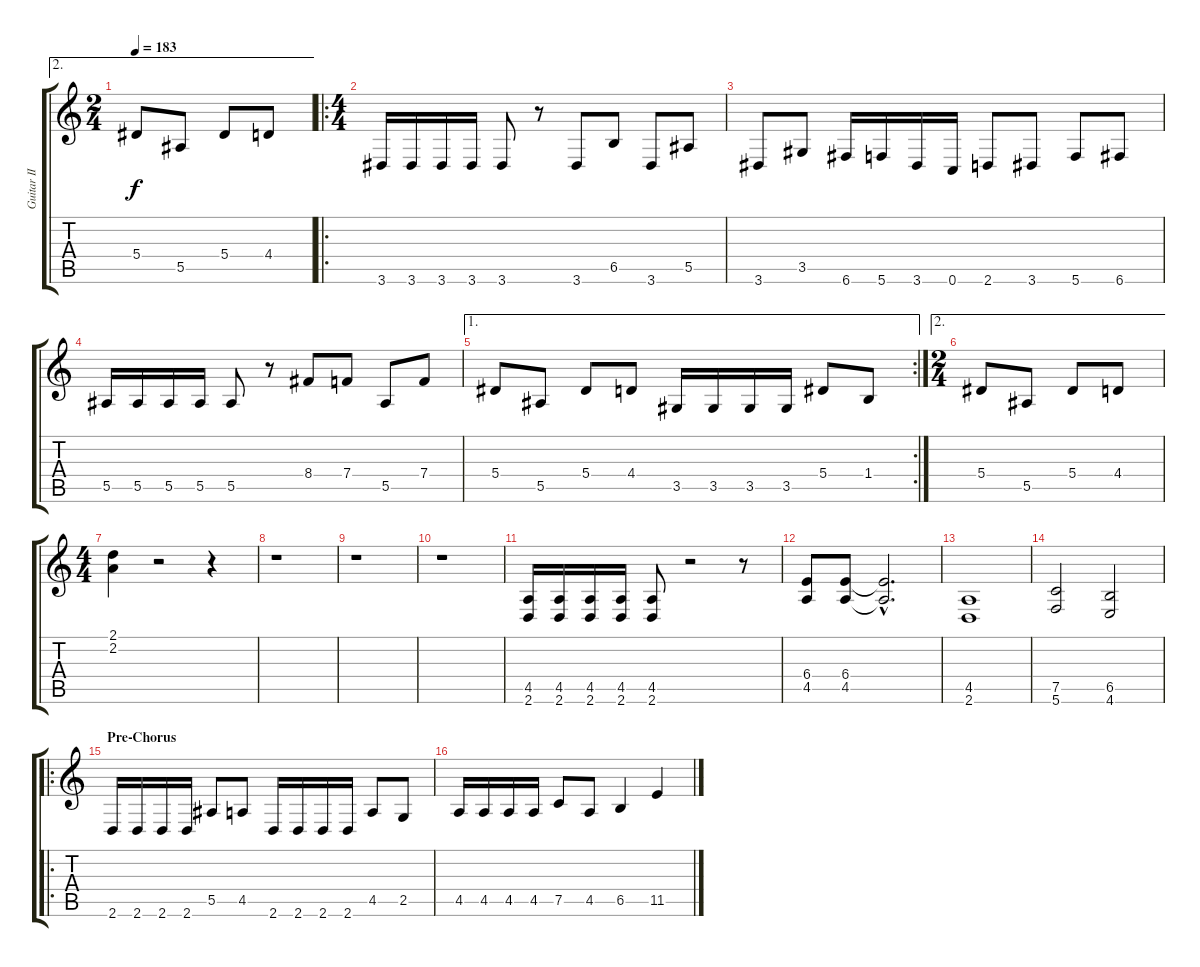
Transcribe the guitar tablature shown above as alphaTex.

\track ("Guitar II" "Guitar II") {instrument distortionguitar}
\staff {score tabs}
\tuning (C4 G3 Eb3 Bb2 F2 C2) {hide}
\ae 2
\ts (2 4)
\tempo 183
\clef g2
\ks c
5.4.8{dy f} 5.5.8 5.4.8 4.4.8 |
\ro
\ts (4 4)
3.6.16 3.6.16 3.6.16 3.6.16 3.6.8 r.8 3.6.8 6.5.8 3.6.8 5.5.8 |
3.6.8 3.5.8 6.6.16 5.6.16 3.6.16 0.6.16 2.6.8 3.6.8 5.6.8 6.6.8 |
5.5.16 5.5.16 5.5.16 5.5.16 5.5.8 r.8 8.4.8 7.4.8 5.5.8 7.4.8 |
\ae 1
\rc 2
5.4.8 5.5.8 5.4.8 4.4.8 3.5.16 3.5.16 3.5.16 3.5.16 5.4.8 1.4.8 |
\ae 2
\ts (2 4)
5.4.8 5.5.8 5.4.8 4.4.8 |
\ts (4 4)
(2.1 2.2).4 r.2 r.4 |
r.1 |
r.1 |
r.1 |
(4.5 2.6).16 (4.5 2.6).16 (4.5 2.6).16 (4.5 2.6).16 (4.5 2.6).8 r.2 r.8 |
(6.4 4.5).8 (6.4 4.5).8 (6.4{hac t} 4.5{hac t}).2{d} |
(4.5 2.6).1 |
(7.5 5.6).2 (6.5 4.6).2 |
\ro
\section ("" "Pre-Chorus")
2.6.16 2.6.16 2.6.16 2.6.16 5.5.8 4.5.8 2.6.16 2.6.16 2.6.16 2.6.16 4.5.8 2.5.8 |
4.5.16 4.5.16 4.5.16 4.5.16 7.5.8 4.5.8 6.5.4 11.5.4
